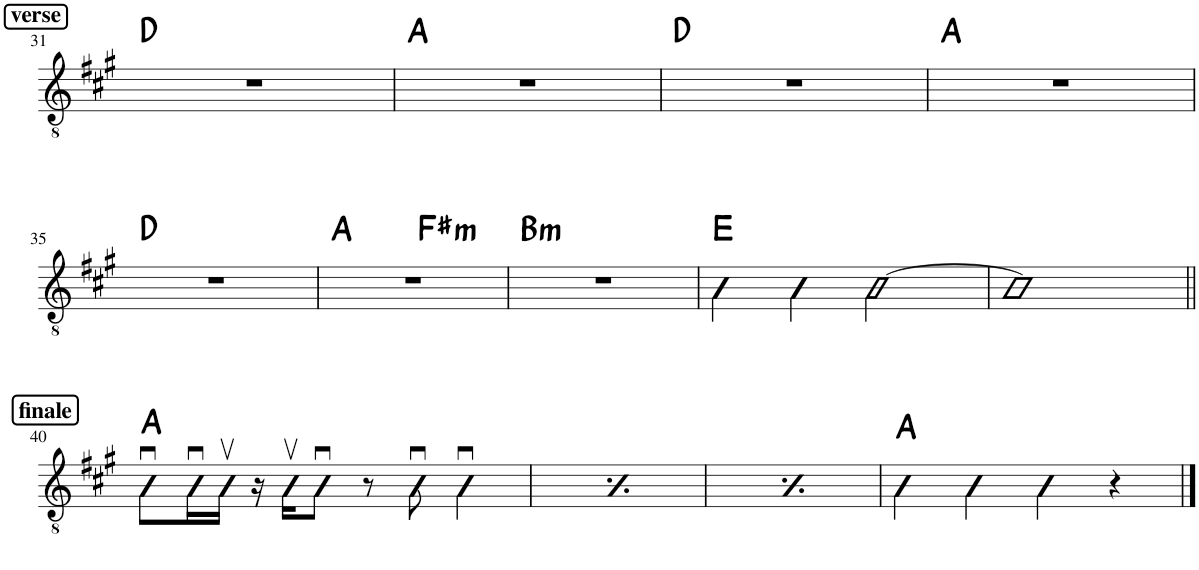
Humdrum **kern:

**kern	**harte
*part1	*part1
*staff1	*
*I"Classical Guitar	*
*I'Guit.	*
!!LO:PB:g=z
*clefGv2	*
*k[f#c#g#]	*
*M4/4	*
!!LO:REH:place=s1:a:B:cj:fs=11:t=verse
=31	=31
1r	D:maj
=32	=32
1r	A:maj
=33	=33
1r	D:maj
=34	=34
1r	A:maj
!!LO:LB:g=z
=35	=35
1r	D:maj
=36	=36
*^	*
1r	2ryy	A:maj
!	!	!LO:H:kt=m
.	2ryy	F#:min
=37	=37	=37
!	!	!LO:H:kt=m
*v	*v	*
1r	B:min
=38	=38
4E\	E:maj
4E\	.
[2B\	.
=39	=39
1B]	.
!!LO:LB:g=z
!!LO:REH:place=s1:a:B:cj:fs=11:t=finale
=40||	=40||
8Au\L	A:maj
16Au\L	.
16Av\JJ	.
16r	.
16Av\KL	.
8Au\J	.
8r	.
8Au\	.
4Au\	.
!!LO:REH:place=s1:a:B:cj:fs=11:t=finale
=41	=41
8Au\L	A:maj
16Au\L	.
16Av\JJ	.
16r	.
16Av\KL	.
8Au\J	.
8r	.
8Au\	.
4Au\	.
!!LO:REH:place=s1:a:B:cj:fs=11:t=finale
=42	=42
8Au\L	A:maj
16Au\L	.
16Av\JJ	.
16r	.
16Av\KL	.
8Au\J	.
8r	.
8Au\	.
4Au\	.
=43	=43
4A\	A:maj
4A\	.
4A\	.
4r	.
==	==
*-	*-
